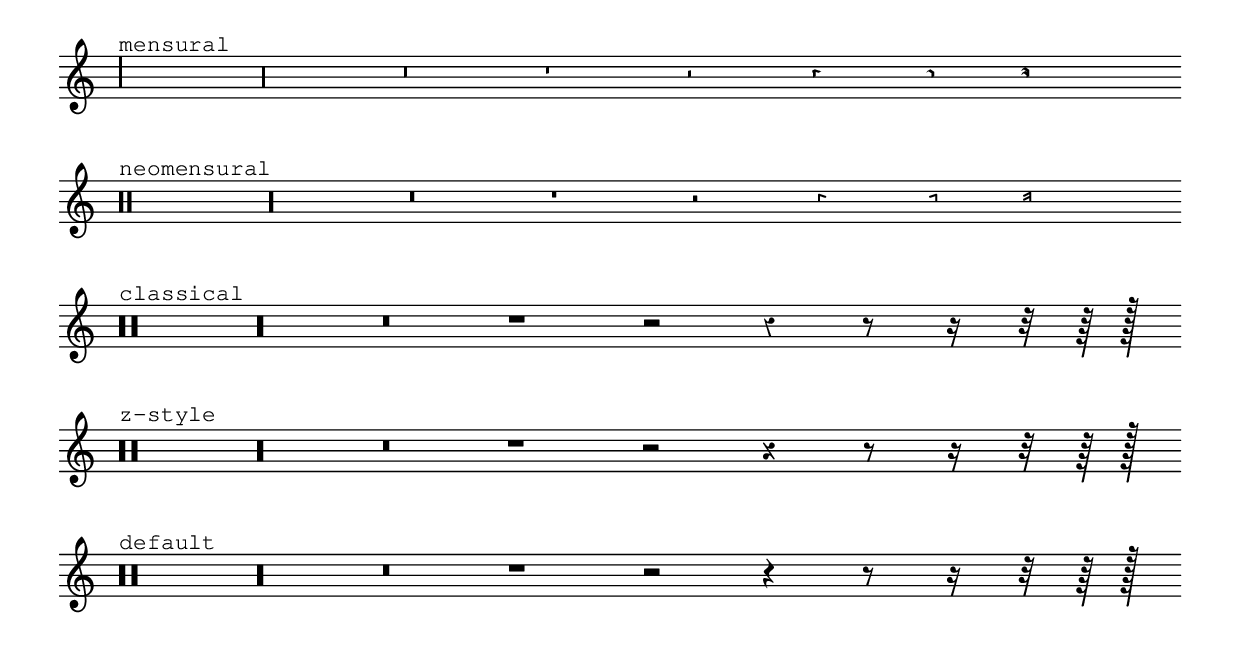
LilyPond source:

\version "2.19.16"

\header {
  lsrtags = "ancient-notation, rhythms, symbols-and-glyphs, tweaks-and-overrides"

  texidoc = "
Rests may be used in various styles.
"
  doctitle = "Rest styles"
} % begin verbatim

\layout {
  indent = 0
  \context {
    \Staff
    \remove "Time_signature_engraver"
  }
}

\new Staff \relative c {
  \cadenzaOn

  \override Staff.Rest.style = #'mensural
  r\maxima^\markup \typewriter { mensural }
  r\longa r\breve r1 r2 r4 r8 r16 s32 s64 s128 s128
  \bar ""
  \break

  \override Staff.Rest.style = #'neomensural
  r\maxima^\markup \typewriter { neomensural }
  r\longa r\breve r1 r2 r4 r8 r16 s32 s64 s128 s128
  \bar ""
  \break

  \override Staff.Rest.style = #'classical
  r\maxima^\markup \typewriter { classical }
  r\longa r\breve r1 r2 r4 r8 r16 r32 r64 r128 s128
  \bar ""
  \break

  \override Staff.Rest.style = #'z
  r\maxima^\markup \typewriter { z-style }
  r\longa r\breve r1 r2 r4 r8 r16 r32 r64 r128 s128
  \bar ""
  \break

  \override Staff.Rest.style = #'default
  r\maxima^\markup \typewriter { default }
  r\longa r\breve r1 r2 r4 r8 r16 r32 r64 r128 s128
}
